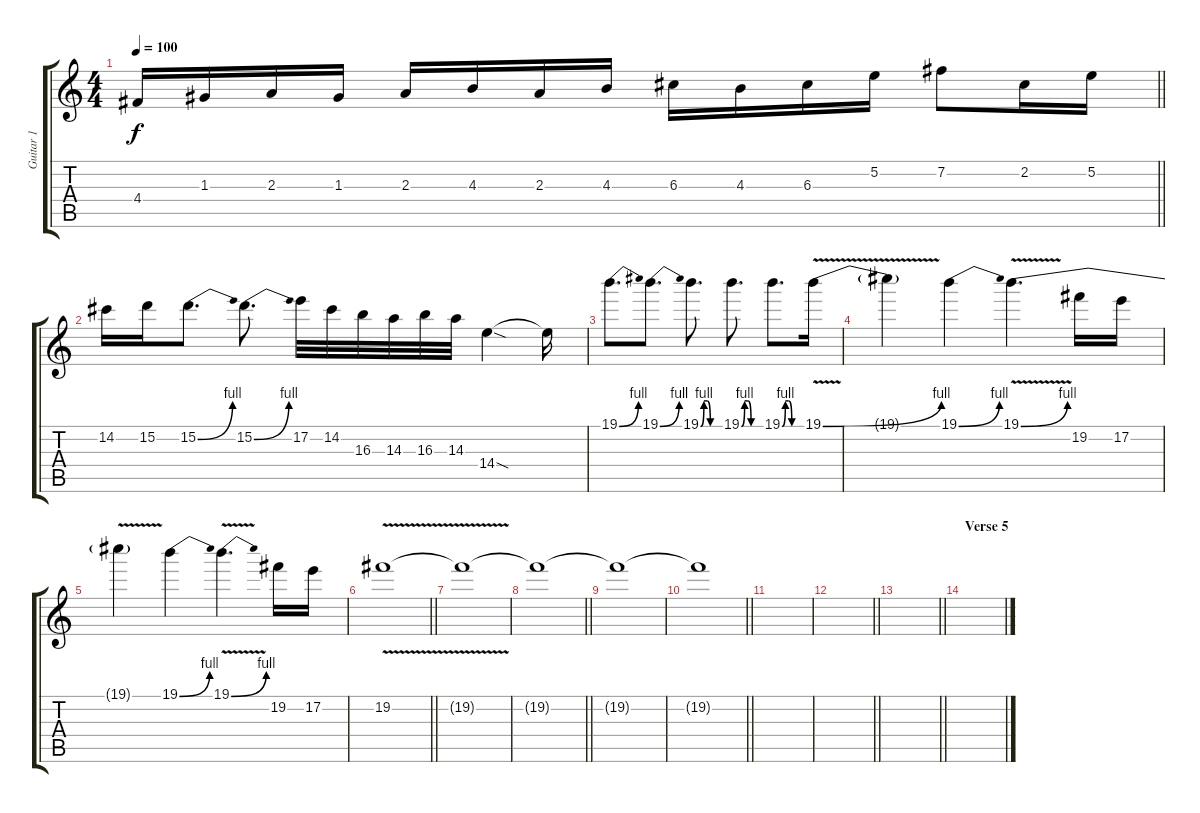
\track ("Guitar 1" "Guitar 1") {instrument distortionguitar}
\staff {score tabs}
\tuning (E4 B3 G3 D3 A2 E2) {hide}
\ts (4 4)
\tempo 100
\clef g2
\barLineRight lightlight
\ks c
4.4.16{dy f} 1.3.16 2.3.16 1.3.16 2.3.16 4.3.16 2.3.16 4.3.16 6.3.16 4.3.16 6.3.16 5.2.16 7.2.8 2.2.16 5.2.16 |
14.2.16 15.2.16 15.2{be (bend 0 0 60 4)}.8{d} 15.2{be (bend 0 0 60 4)}.8{d} 17.2.32 14.2.32 16.3.32 14.3.32 16.3.32 14.3.32 14.4{sod}.4 14.4{t}.16 |
19.1{be (bend 0 0 60 4)}.8{d} 19.1{be (bend 0 0 60 4)}.8{d} 19.1{be (custom 0 0 10 4 20 4 30 0 60 0)}.8{d} 19.1{be (custom 0 0 10 4 20 4 30 0 60 0)}.8{d} 19.1{be (custom 0 0 10 4 20 4 30 0 60 0)}.8{d} 19.1{be (bend 0 0 60 4) v}.16 |
19.1{t}.4 19.1{be (bend 0 0 60 4)}.4 19.1{be (bend 0 0 60 4) v}.4{d} 19.2.16 17.2.16 |
19.1{t}.4 19.1{be (bend 0 0 60 4)}.4 19.1{be (bend 0 0 60 4) v}.4{d} 19.2.16 17.2.16 |
\barLineRight lightlight
19.2{v}.1{volume 0} |
19.2{t}.1 |
\barLineRight lightlight
19.2{t}.1 |
19.2{t}.1 |
\barLineRight lightlight
19.2{t}.1 |
|
\barLineRight lightlight
|
\barLineRight lightlight
|
\section ("" "Verse 5")
